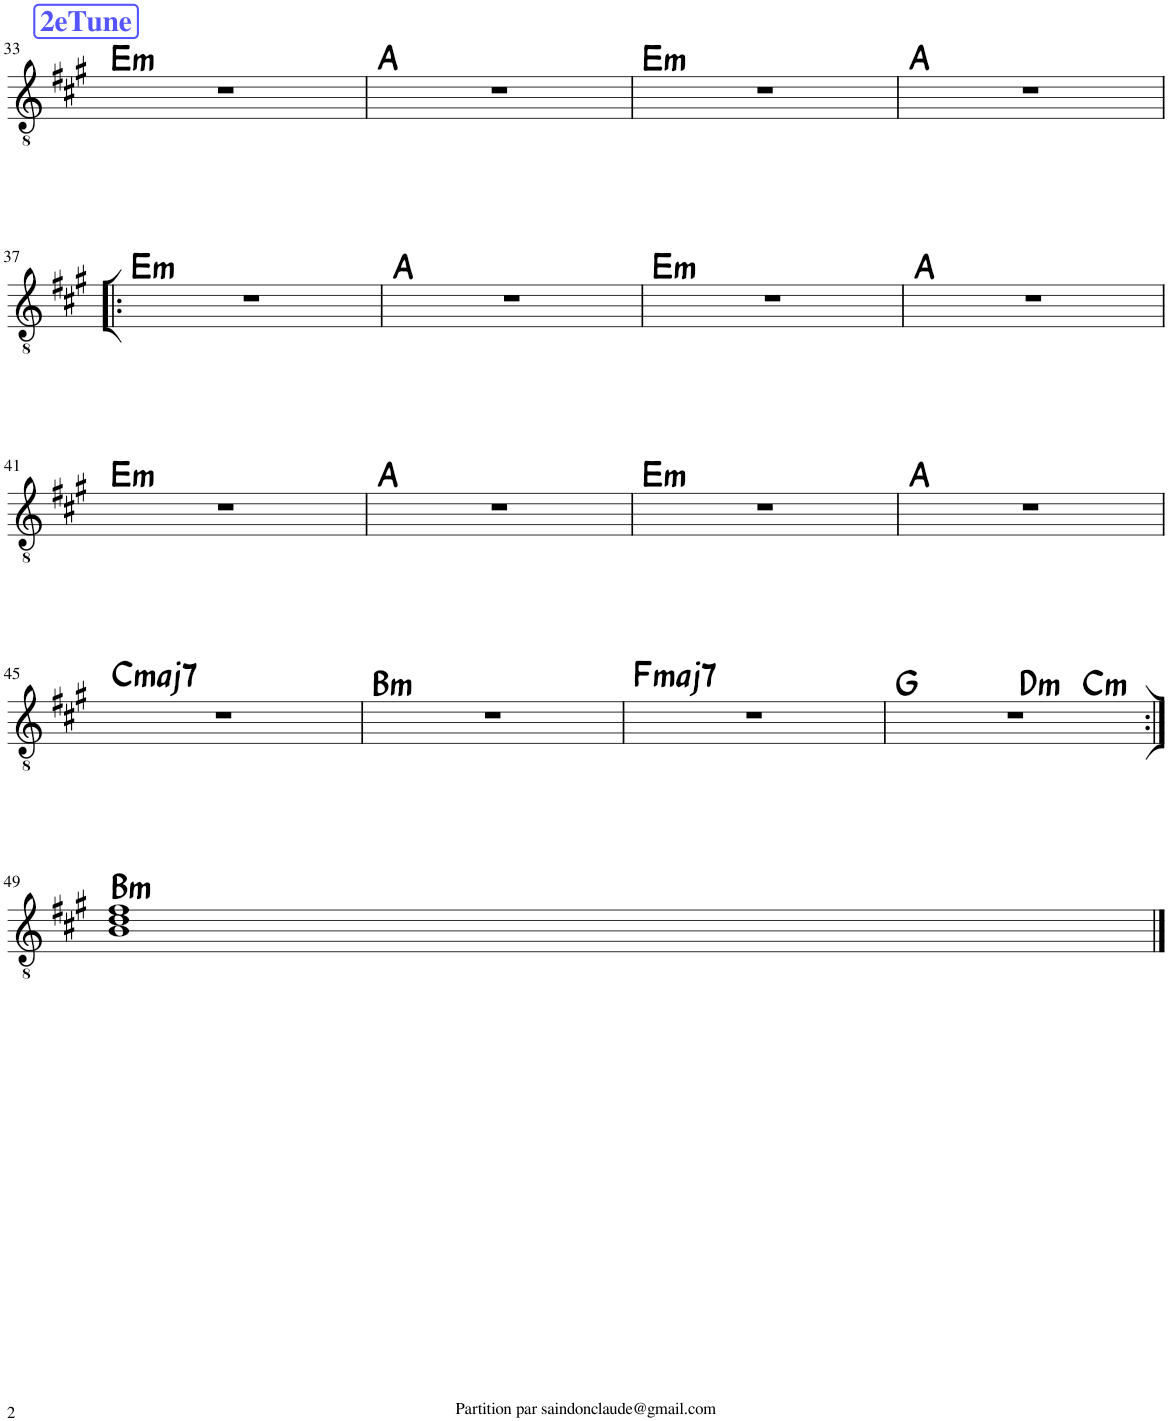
**kern	**harte
*part1	*part1
*staff1	*
*I"Classical Guitar	*
*I'Guit.	*
!!LO:PB:g=z
*clefGv2	*
*k[f#c#g#]	*
*M4/4	*
!!LO:REH:place=s1:a:B:cj:color=#5555FF:fs=14:t=2eTune
=33	=33
!	!LO:H:kt=m
1r	E:min
=34	=34
1r	A:maj
=35	=35
!	!LO:H:kt=m
1r	E:min
=36	=36
1r	A:maj
!!LO:LB:g=z
=37!|:	=37!|:
!	!LO:H:kt=m
1r	E:min
=38	=38
1r	A:maj
=39	=39
!	!LO:H:kt=m
1r	E:min
=40	=40
1r	A:maj
!!LO:LB:g=z
=41	=41
!	!LO:H:kt=m
1r	E:min
=42	=42
1r	A:maj
=43	=43
!	!LO:H:kt=m
1r	E:min
=44	=44
1r	A:maj
!!LO:LB:g=z
=45	=45
!	!LO:H:kt=maj7
1r	C:maj7
=46	=46
!	!LO:H:kt=m
1r	B:min
=47	=47
!	!LO:H:kt=maj7
1r	F:maj7
=48	=48
*^	*
*	*^	*
1r	2ryy	2.ryy	G:maj
!	!	!	!LO:H:kt=m
.	2ryy	.	D:min
!	!	!	!LO:H:kt=m
.	.	4ryy	C:min
!!LO:LB:g=z	!!	!!
=49:|!	=49:|!	=49:|!	=49:|!
!	!	!	!LO:H:kt=m
*v	*v	*v	*
1B 1d 1f#	B:min
==	==
*-	*-
